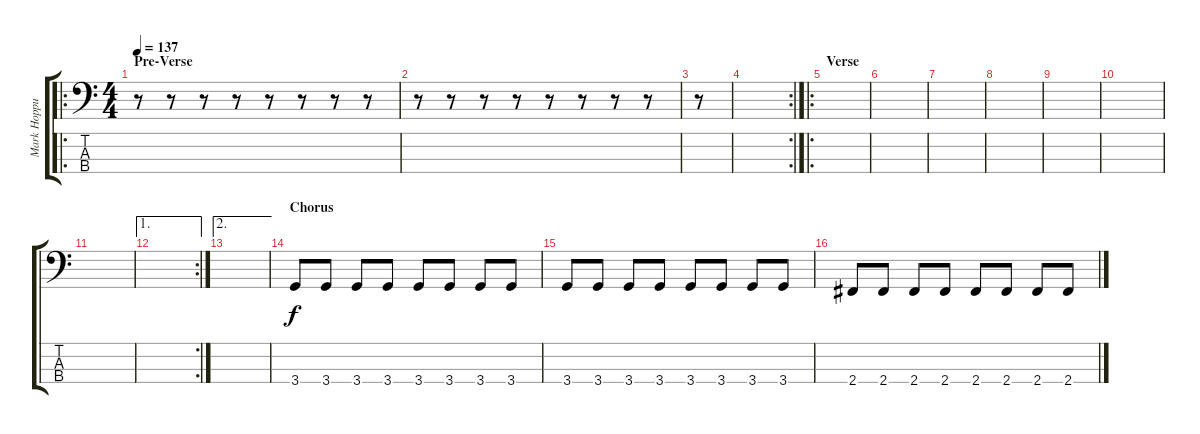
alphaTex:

\track ("Mark Hoppus" "Mark Hoppu") {instrument electricbasspick}
\staff {score tabs}
\tuning (G2 D2 A1 E1) {hide}
\ro
\ts (4 4)
\section ("" "Pre-Verse")
\tempo 137
\clef f4
\ks c
r.8{dy f} r.8 r.8 r.8 r.8 r.8 r.8 r.8 |
r.8 r.8 r.8 r.8 r.8 r.8 r.8 r.8 |
r.8 |
\rc 2
|
\ro
\section ("" "Verse")
|
|
|
|
|
|
|
\ae 1
\rc 2
|
\ae 2
|
\section ("" "Chorus")
3.4.8 3.4.8 3.4.8 3.4.8 3.4.8 3.4.8 3.4.8 3.4.8 |
3.4.8 3.4.8 3.4.8 3.4.8 3.4.8 3.4.8 3.4.8 3.4.8 |
2.4.8 2.4.8 2.4.8 2.4.8 2.4.8 2.4.8 2.4.8 2.4.8
